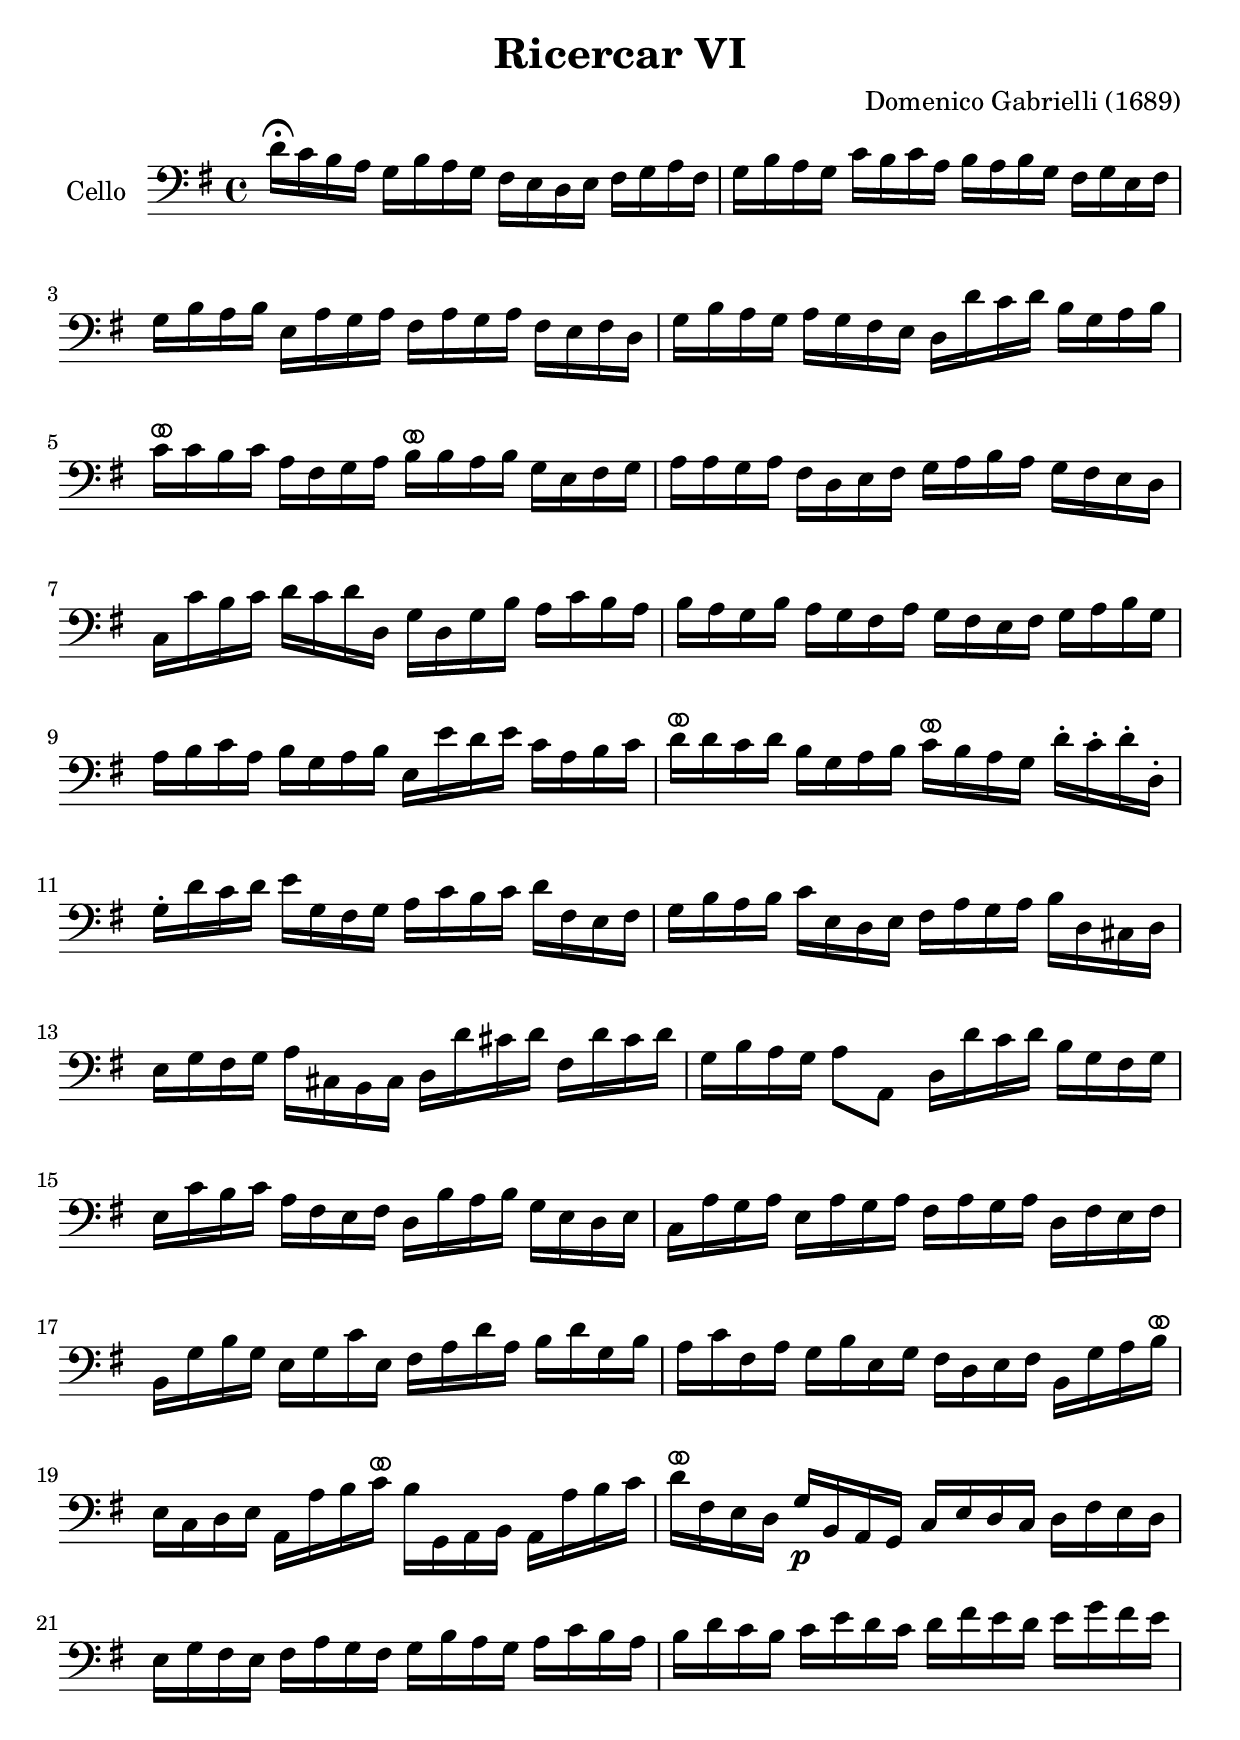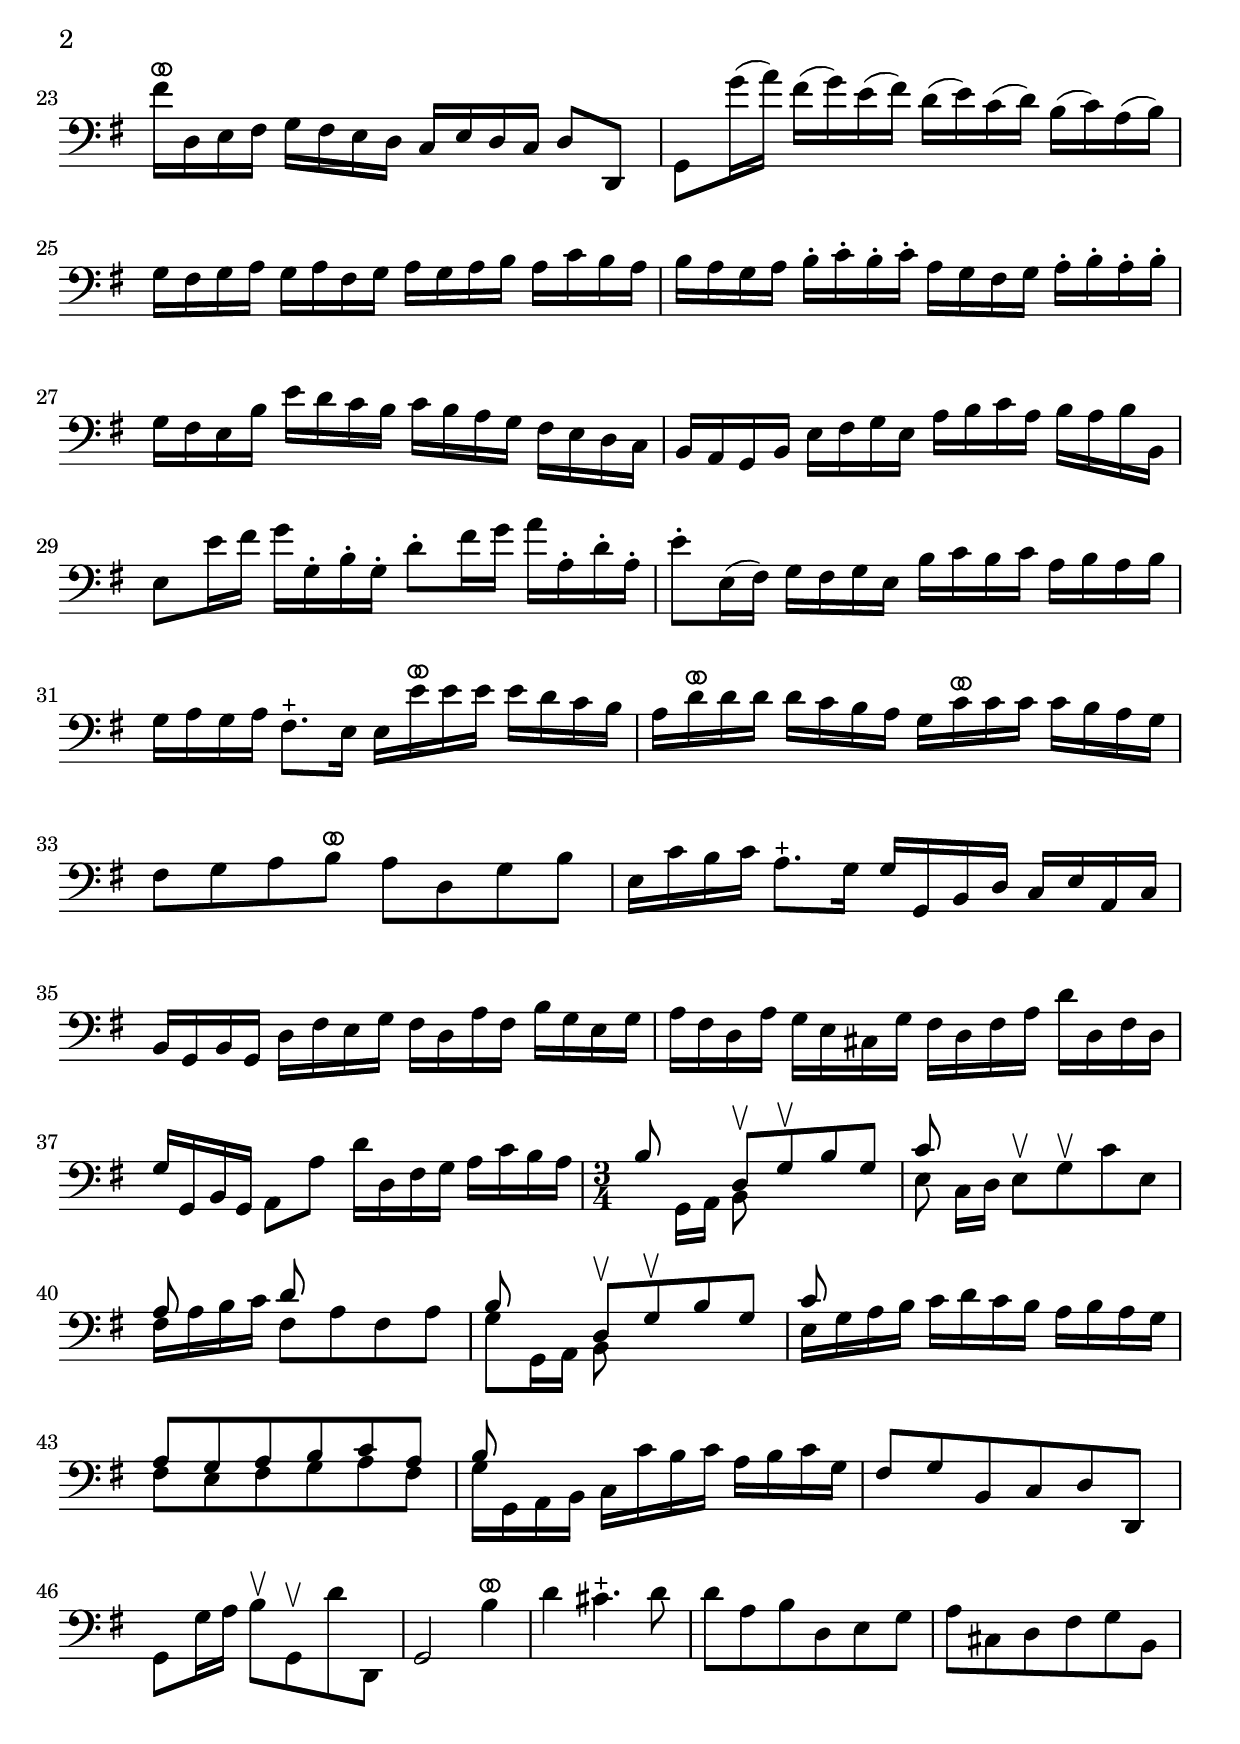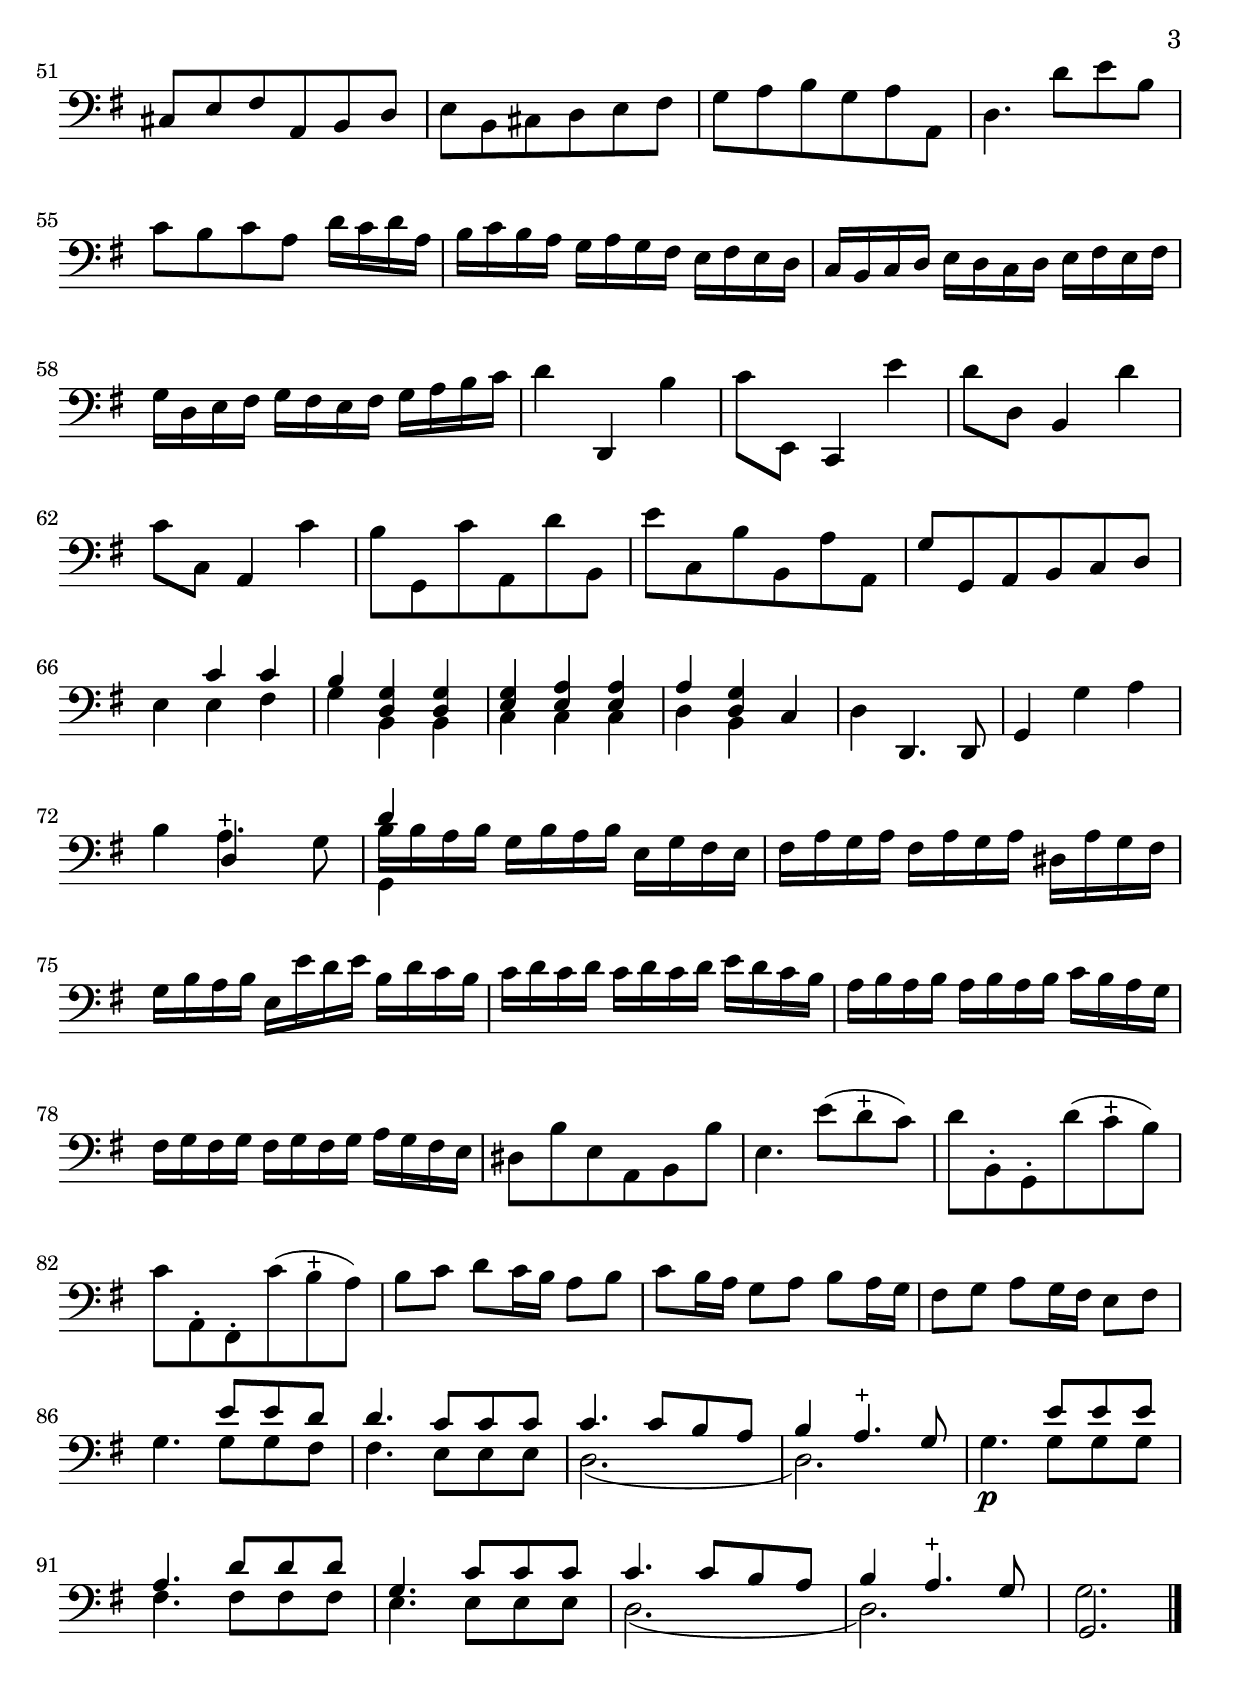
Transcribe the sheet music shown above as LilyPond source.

#(set-global-staff-size 23)

\version "2.18.2"
\header {
  title = "Ricercar VI"
  composer = "Domenico Gabrielli (1689)"
}

ringsps = #"
  0.15 setlinewidth
  0.9 0.6 moveto
  0.4 0.6 0.5 0 361 arc
  stroke
  1.0 0.6 0.5 0 361 arc
  stroke
  "

vibrato = \markup {
  \with-dimensions #'(-0.2 . 1.6) #'(0 . 1.2)
  \postscript #ringsps
}

\score {
  \new Staff
   \with {instrumentName = #"Cello "}
   {
   \language "italiano"
   \override Hairpin.to-barline = ##f
   \time 4/4
   \key sol \major
   \clef bass
   re'16\fermata do'16 si16 la16
   sol16 si16 la16 sol16
   fad16 mi16 re16 mi16
   fad16 sol16 la16 fad16                       % 1
   sol16 si16 la16 sol16
   do'16 si16 do'16 la16
   si16 la16 si16 sol16
   fad16 sol16 mi16 fad16                       % 2
   sol16 si16 la16 si16
   mi16 la16 sol16 la16
   fad16 la16 sol16 la16
   fad16 mi16 fad16 re16                        % 3
   sol16 si16 la16 sol16
   la16 sol16 fad16 mi16
   re16 re'16 do'16 re'16
   si16 sol16 la16 si16                         % 4
   do'16^\vibrato do'16 si16 do'16
   la16 fad16 sol16 la16
   si16^\vibrato si16 la16 si16
   sol16 mi16 fad16 sol16                       % 5
   la16 la16 sol16 la16
   fad16 re16 mi16 fad16
   sol16 la16 si16 la16
   sol16 fad16 mi16 re16                        % 6
   do16 do'16 si16 do'16
   re'16 do'16 re'16 re16
   sol16 re16 sol16 si16
   la16 do'16 si16 la16                         % 7
   si16 la16 sol16 si16
   la16 sol16 fad16 la16
   sol16 fad16 mi16 fad16
   sol16 la16 si16 sol16                        % 8
   la16 si16 do'16 la16
   si16 sol16 la16 si16
   mi16 mi'16 re'16 mi'16
   do'16 la16 si16 do'16                        % 9
   re'16^\vibrato re'16 do'16 re'16
   si16 sol16 la16 si16
   do'16^\vibrato si16 la16 sol16
   re'16\staccato do'16\staccato
   re'16\staccato re16\staccato                 % 10
   sol16\staccato re'16 do'16 re'16
   mi'16 sol16 fad16 sol16
   la16 do'16 si16 do'16
   re'16 fad16 mi16 fad16                       % 11
   sol16 si16 la16 si16
   do'16 mi16 re16 mi16
   fad16 la16 sol16 la16
   si16 re16 dod16 re16                         % 12
   mi16 sol16 fad16 sol16
   la16 dod16 si,16 dod16
   re16 re'16 dod'16 re'16
   fad16 re'16 dod'16 re'16                     % 13
   sol16 si16 la16 sol16
   la8 la,8
   re16 re'16 do'16 re'16
   si16 sol16 fad16 sol16                       % 14
   mi16 do'16 si16 do'16
   la16 fad16 mi16 fad16
   re16 si16 la16 si16
   sol16 mi16 re16 mi16                         % 15
   do16 la16 sol16 la16
   mi16 la16 sol16 la16
   fad16 la16 sol16 la16
   re16 fad16 mi16 fad16                        % 16
   si,16 sol16 si16 sol16
   mi16 sol16 do'16 mi16
   fad16 la16 re'16 la16
   si16 re'16 sol16 si16                        % 17
   la16 do'16 fad16 la16
   sol16 si16 mi16 sol16
   fad16 re16 mi16 fad16
   si,16 sol16 la16 si16^\vibrato             % 18
   mi16 do16 re16 mi16
   la,16 la16 si16 do'16^\vibrato
   si16 sol,16 la,16 si,16
   la,16 la16 si16 do'16                        % 19
   re'16^\vibrato fad16 mi16 re16
   sol16\p si,16 la,16 sol,16
   do16 mi16 re16 do16
   re16 fad16 mi16 re16                         % 20
   mi16 sol16 fad16 mi16
   fad16 la16 sol16 fad16
   sol16 si16 la16 sol16
   la16 do'16 si16 la16                  % 21
   si16 re'16 do'16 si16
   do'16 mi'16 re'16 do'16
   re'16 fad'16 mi'16 re'16
   mi'16 sol'16 fad'16 mi'16             % 22
   fad'16^\vibrato re16 mi16 fad16
   sol16  fad16 mi16 re16
   do16 mi16 re16 do16
   re8 re,8                                     % 23
   sol,8 sol'16(la'16)
   fad'16(sol'16) mi'16(fad'16)
   re'16(mi'16) do'16(re'16)
   si16(do'16) la16(si16)                       % 24
   sol16 fad16 sol16 la16
   sol16 la16 fad16 sol16
   la16 sol16 la16 si16
   la16 do'16 si16 la16                         % 25
   si16 la16 sol16 la16
   si16\staccato do'16\staccato
   si16\staccato do'16\staccato
   la16 sol16 fad16 sol16
   la16\staccato si16\staccato
   la16\staccato si16\staccato                  % 26
   sol16 fad16 mi16 si16
   mi'16 re'16 do'16 si16
   do'16 si16 la16 sol16
   fad16 mi16 re16 do16                         % 27
   si,16 la,16 sol,16 si,16
   mi16 fad16 sol16 mi16
   la16 si16 do'16 la16
   si16 la16 si16 si,16                         % 28
   mi8 mi'16 fad'16
   sol'16 sol16\staccato
   si16\staccato sol16\staccato
   re'8\staccato fad'16 sol'16
   la'16 la16\staccato
   re'16\staccato la16\staccato                 % 29
   mi'8\staccato mi16(fad16)
   sol16 fad16 sol16 mi16
   si16 do'16 si16 do'16
   la16 si16 la16 si16                          % 30
   sol16 la16 sol16 la16
   fad8.\stopped mi16
   mi16 mi'16^\vibrato mi'16 mi'16
   mi'16 re'16 do'16 si16                       % 31
   la16 re'16^\vibrato re'16 re'16
   re'16 do'16 si16 la16
   sol16 do'16^\vibrato do'16 do'16
   do'16 si16 la16 sol16                        % 32
   fad8 sol8 la8 si8^\vibrato
   la8 re8 sol8 si8                             % 33
   mi16 do'16 si16 do'16
   la8.\stopped sol16
   sol16 sol,16 si,16 re16
   do16 mi16 la,16 do16                         % 34
   si,16 sol,16 si,16 sol,16
   re16 fad16 mi16 sol16
   fad16 re16 la16 fad16
   si16 sol16 mi16 sol16                        % 35
   la16 fad16 re16 la16
   sol16 mi16 dod16 sol16
   fad16 re16 fad16 la16
   re'16 re16 fad16 re16                 % 36
   sol16 sol,16 si,16 sol,16
   la,8 la8
   re'16 re16 fad16 sol16
   la16 do'16 si16 la16                         % 37
   \time 3/4
   <<{si8 s8 re8\upbow sol8\upbow si8 sol8}\\
     {s8 sol,16 la,16 si,8 s4.}>>               % 38
   <<{do'8} \\ {mi8}>>
   \stemDown
   do16 re16
   \stemNeutral
   mi8\upbow sol8\upbow do'8 mi8                % 39
   <<{la8} \\ {fad16 la16 si16 do'16}>>
   <<{re'8} \\ {fad8 la8 fad8 la8}>>            % 40
   <<{si8 s8 re8\upbow sol8\upbow si8 sol8}\\
     {sol8 sol,16 la,16 si,8 s4.}>>             % 41
   <<{do'8} \\ {mi16 sol16 la16 si16}>>
   do'16 re'16 do'16 si16
   la16 si16 la16 sol16                         % 42
   <<{la8 sol8 la8 si8 do'8 la8} \\
     {fad8 mi8 fad8 sol8 la8 fad8}>>            % 43
   <<{si8} \\ {sol16 sol,16 la,16 si,16}>>
   do16 do'16 si16 do'16
   la16 si16 do'16 sol16                        % 44
   fad8 sol8 si,8 do8 re8 re,8                  % 45
   sol,8 sol16 la16
   si8\upbow sol,8\upbow re'8 re,8              % 46
   sol,2 si4^\vibrato                         % 47
   re'4 dod'4.\stopped re'8                     % 48
   re'8 la8 si8 re8 mi8 sol8                    % 49
   la8 dod8 re8 fad8 sol8 si,8                  % 50
   dod8 mi8 fad8 la,8 si,8 re8                  % 51
   mi8 si,8 dod8 re8 mi8 fad8                   % 52
   sol8 la8 si8 sol8 la8 la,8                   % 53
   re4. re'8 mi'8 si8                           % 54
   do'8 si8 do'8 la8
   re'16 do'16 re'16 la16                       % 55
   si16 do'16 si16 la16
   sol16 la16 sol16 fad16
   mi16 fad16 mi16 re16                         % 56
   do16 si,16 do16 re16
   mi16 re16 do16 re16
   mi16 fad16 mi16 fad16                        % 57
   sol16 re16 mi16 fad16
   sol16 fad16 mi16 fad16
   sol16 la16 si16 do'16                        % 58
   re'4 re,4 si4                                % 59
   do'8 mi,8 do,4 mi'4                          % 60
   re'8 re8 si,4 re'4                           % 61
   do'8 do8 la,4 do'4                           % 62
   si8 sol,8 do'8 la,8 re'8 si,8                % 63
   mi'8 do8 si8 si,8 la8 la,8                   % 64
   sol8 sol,8 la,8 si,8 do8 re8                 % 65
   mi4 <<{do'4 do'4} \\ {mi4 fad4}>>            % 66
   <<{si4 <<sol4 re4>> <<sol4 re4>>} \\
     {sol4 si,4 si,4}>>                         % 67
   <<{<<mi4 sol4>> <<mi4 la4>> <<mi4 la4>>} \\
     {do4 do4 do4}>>                            % 68
   <<{la4 <<re4 sol4>>} \\
     {re4 si,4}>> do4                           % 69
   re4 re,4. re,8                               % 70
   sol,4 sol4 la4                               % 71
   si4 <<{re4}\\ {la4.^\stopped}>> sol8         % 72
   <<
     \voiceOne re'4
     \new Voice {
       \voiceTwo si16 si16 la16 si16
     }
     \new Voice {
       \voiceThree
       \stemDown
       \shiftOff
       sol,4
     }
   >>
   \oneVoice
   sol16 si16 la16 si16
   mi16 sol16 fad16 mi16                        % 73
   fad16 la16 sol16 la16
   fad16 la16 sol16 la16
   red16 la16 sol16 fad16                       % 74
   sol16 si16 la16 si16
   mi16 mi'16 re'16 mi'16
   si16 re'16 do'16 si16                        % 75
   do'16 re'16 do'16 re'16
   do'16 re'16 do'16 re'16
   mi'16 re'16 do'16 si16                       % 76
   la16 si16 la16 si16
   la16 si16 la16 si16
   do'16 si16 la16 sol16                        % 77
   fad16 sol16 fad16 sol16
   fad16 sol16 fad16 sol16
   la16 sol16 fad16 mi16                        % 78
   red8 si8 mi8 la,8 si,8 si8                   % 79
   mi4. mi'8(re'8\stopped do'8)                 % 80
   re'8 si,8\staccato sol,8\staccato
   re'8(do'8\stopped si8)                       % 81
   do'8 la,8\staccato fad,8\staccato
   do'8(si8\stopped la8)                        % 82
   si8 do'8 re'8 do'16 si16 la8 si8             % 83
   do'8 si16 la16 sol8 la8 si8 la16 sol16       % 84
   fad8 sol8 la8 sol16 fad16 mi8 fad8           % 85
   sol4.
   <<{mi'8 mi'8 re'8}\\
     {sol8 sol8 fad8}>>                         % 86
   <<{re'4. do'8 do'8 do'8}\\
     {fad4. mi8 mi8 mi8}>>                      % 87
   <<{do'4. do'8 si8 la8}\\
     {re2.(}>>                                  % 88
   <<{si4 la4.\stopped sol8}\\
     {re2.)}>>                                  % 89
   sol4.\p
   <<{mi'8 mi'8 mi'8}\\
     {sol8 sol8 sol8}>>                         % 90
   <<{la4. re'8 re'8 re'8}\\
     {fad4. fad8 fad8 fad8}>>                   % 91
   <<{sol4. do'8 do'8 do'8}\\
     {mi4. mi8 mi8 mi8}>>                       % 92
   <<{do'4. do'8 si8 la8}\\
     {re2.(}>>                                  % 93
   <<{si4 la4.\stopped sol8}\\
     {re2.)}>>                                  % 94
   <<{sol,2.}\\{sol2.}>>                        % 95
   \bar "|."
 }
}
